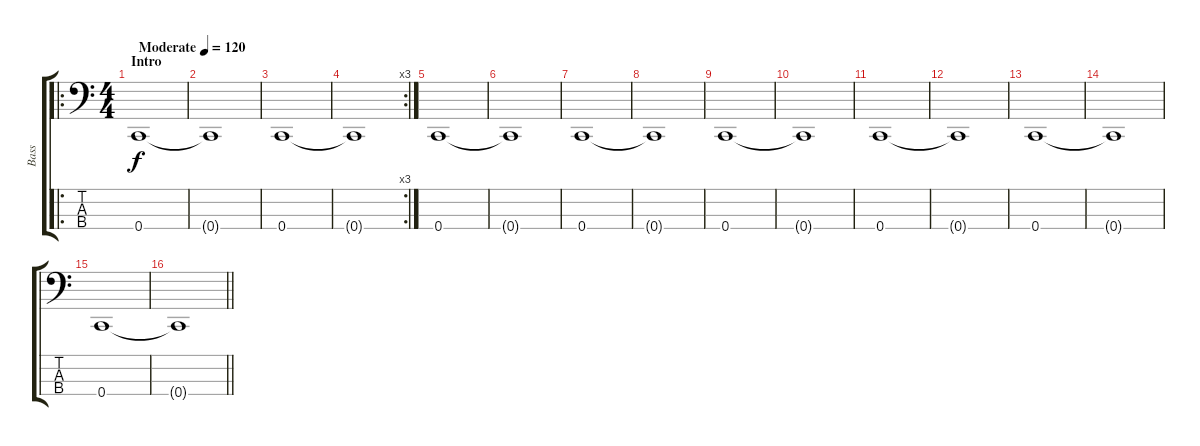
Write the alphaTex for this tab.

\track ("Bass" "Bass") {instrument electricbasspick}
\staff {score tabs}
\tuning (F2 C2 G1 C1) {hide}
\ro
\ts (4 4)
\section ("" "Intro")
\tempo (120 "Moderate")
\clef f4
\ks c
0.4.1{dy f instrument electricbasspick} |
0.4{t}.1 |
0.4.1 |
\rc 3
0.4{t}.1 |
0.4.1 |
0.4{t}.1 |
0.4.1 |
0.4{t}.1 |
0.4.1 |
0.4{t}.1 |
0.4.1 |
0.4{t}.1 |
0.4.1 |
0.4{t}.1 |
0.4.1 |
\barLineRight lightlight
0.4{t}.1
